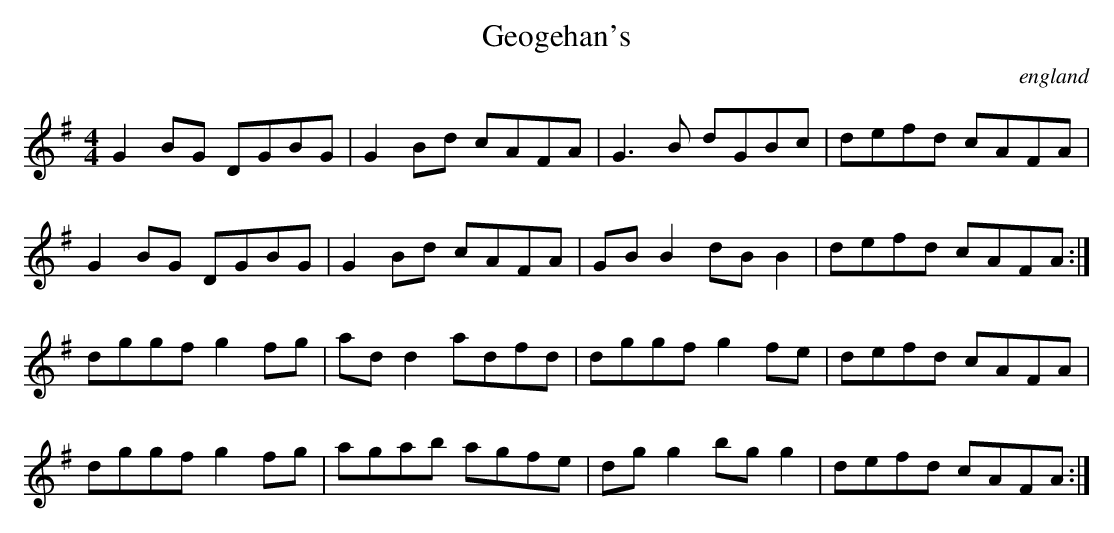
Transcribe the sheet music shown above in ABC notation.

X:1
T:Geogehan's
O:england
M:4/4
L:1/8
K:G
G2BG DGBG|G2Bd cAFA|G3B dGBc|defd cAFA|
G2BG DGBG|G2Bd cAFA|GBB2 dBB2|defd cAFA:|
dggf g2fg|add2 adfd|dggf g2fe|defd cAFA|
dggf g2fg|agab agfe|dgg2 bgg2|defd cAFA:|
